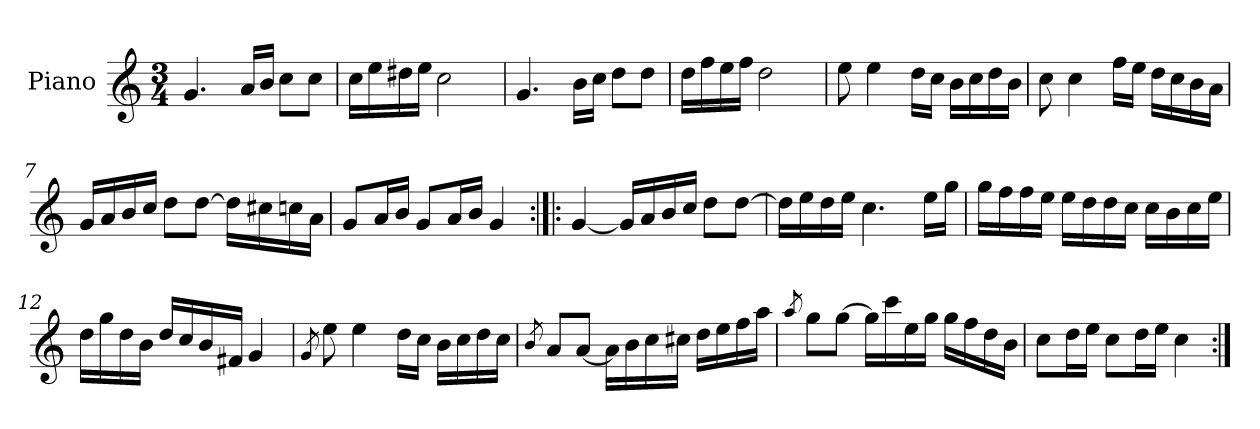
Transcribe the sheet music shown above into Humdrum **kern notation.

**kern
*part1
*staff1
*I"Piano
*I'Pno.
*clefG2
*k[]
*M3/4
=1
4.g/
16a/LL
16b/JJ
8cc\L
8cc\J
=2
16cc\LL
16ee\
16dd#X\
16ee\JJ
2cc\
=3
4.g/
16b\LL
16cc\JJ
8dd\L
8dd\J
=4
16dd\LL
16ff\
16ee\
16ff\JJ
2dd\
=5
8ee\
4ee\
16dd\LL
16cc\JJ
16b\LL
16cc\
16dd\
16b\JJ
=6
8cc\
4cc\
16ff\LL
16ee\JJ
16dd\LL
16cc\
16b\
16a\JJ
=7
16g/LL
16a/
16b/
16cc/JJ
8dd\L
[8dd\J
16dd\LL]
16cc#X\
16ccn\
16a\JJ
=8
8g/L
16a/L
16b/JJ
8g/L
16a/L
16b/JJ
4g/
=9:|!|:
[4g/
16g/LL]
16a/
16b/
16cc/JJ
8dd\L
[8dd\J
=10
16dd\LL]
16ee\
16dd\
16ee\JJ
4.cc\
16ee\LL
16gg\JJ
=11
16gg\LL
16ff\
16ff\
16ee\JJ
16ee\LL
16dd\
16dd\
16cc\JJ
16cc\LL
16b\
16cc\
16ee\JJ
=12
16dd\LL
16gg\
16dd\
16b\JJ
16dd/LL
16cc/
16b/
16f#X/JJ
4g/
=13
8qg/
8ee\
4ee\
16dd\LL
16cc\JJ
16b\LL
16cc\
16dd\
16cc\JJ
=14
8qb/
8a/L
[8a/J
16a\LL]
16b\
16cc\
16cc#X\JJ
16dd\LL
16ee\
16ff\
16aa\JJ
=15
8qaa/
8gg\L
[8gg\J
16gg\LL]
16ccc\
16ee\
16gg\JJ
16gg\LL
16ff\
16dd\
16b\JJ
=16
8cc\L
16dd\L
16ee\JJ
8cc\L
16dd\L
16ee\JJ
4cc\
=:|!
*-
